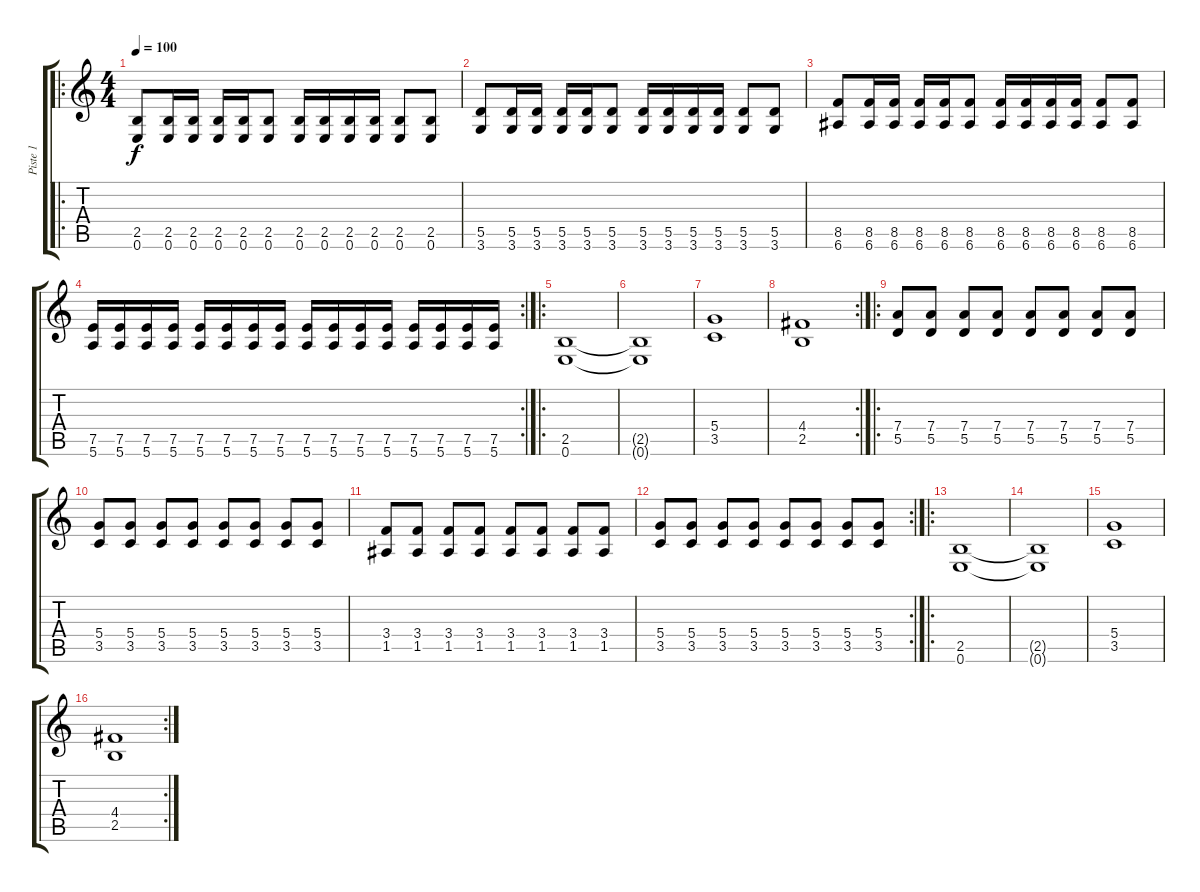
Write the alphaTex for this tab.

\track ("Piste 1" "Piste 1") {instrument synthbass1}
\staff {score tabs}
\tuning (E4 B3 G3 D3 A2 E2) {hide}
\ro
\ts (4 4)
\tempo 100
\clef g2
\ks c
(2.5 0.6).8{dy f instrument synthbass1} (2.5 0.6).16 (2.5 0.6).16 (2.5 0.6).16 (2.5 0.6).16 (2.5 0.6).8 (2.5 0.6).16 (2.5 0.6).16 (2.5 0.6).16 (2.5 0.6).16 (2.5 0.6).8 (2.5 0.6).8 |
(5.5 3.6).8 (5.5 3.6).16 (5.5 3.6).16 (5.5 3.6).16 (5.5 3.6).16 (5.5 3.6).8 (5.5 3.6).16 (5.5 3.6).16 (5.5 3.6).16 (5.5 3.6).16 (5.5 3.6).8 (5.5 3.6).8 |
(8.5 6.6).8 (8.5 6.6).16 (8.5 6.6).16 (8.5 6.6).16 (8.5 6.6).16 (8.5 6.6).8 (8.5 6.6).16 (8.5 6.6).16 (8.5 6.6).16 (8.5 6.6).16 (8.5 6.6).8 (8.5 6.6).8 |
\rc 2
(7.5 5.6).16 (7.5 5.6).16 (7.5 5.6).16 (7.5 5.6).16 (7.5 5.6).16 (7.5 5.6).16 (7.5 5.6).16 (7.5 5.6).16 (7.5 5.6).16 (7.5 5.6).16 (7.5 5.6).16 (7.5 5.6).16 (7.5 5.6).16 (7.5 5.6).16 (7.5 5.6).16 (7.5 5.6).16 |
\ro
(2.5 0.6).1 |
(2.5{t} 0.6{t}).1 |
(5.4 3.5).1 |
\rc 2
(4.4 2.5).1 |
\ro
(7.4 5.5).8 (7.4 5.5).8 (7.4 5.5).8 (7.4 5.5).8 (7.4 5.5).8 (7.4 5.5).8 (7.4 5.5).8 (7.4 5.5).8 |
(5.4 3.5).8 (5.4 3.5).8 (5.4 3.5).8 (5.4 3.5).8 (5.4 3.5).8 (5.4 3.5).8 (5.4 3.5).8 (5.4 3.5).8 |
(3.4 1.5).8 (3.4 1.5).8 (3.4 1.5).8 (3.4 1.5).8 (3.4 1.5).8 (3.4 1.5).8 (3.4 1.5).8 (3.4 1.5).8 |
\rc 2
(5.4 3.5).8 (5.4 3.5).8 (5.4 3.5).8 (5.4 3.5).8 (5.4 3.5).8 (5.4 3.5).8 (5.4 3.5).8 (5.4 3.5).8 |
\ro
(2.5 0.6).1 |
(2.5{t} 0.6{t}).1 |
(5.4 3.5).1 |
\rc 2
(4.4 2.5).1
